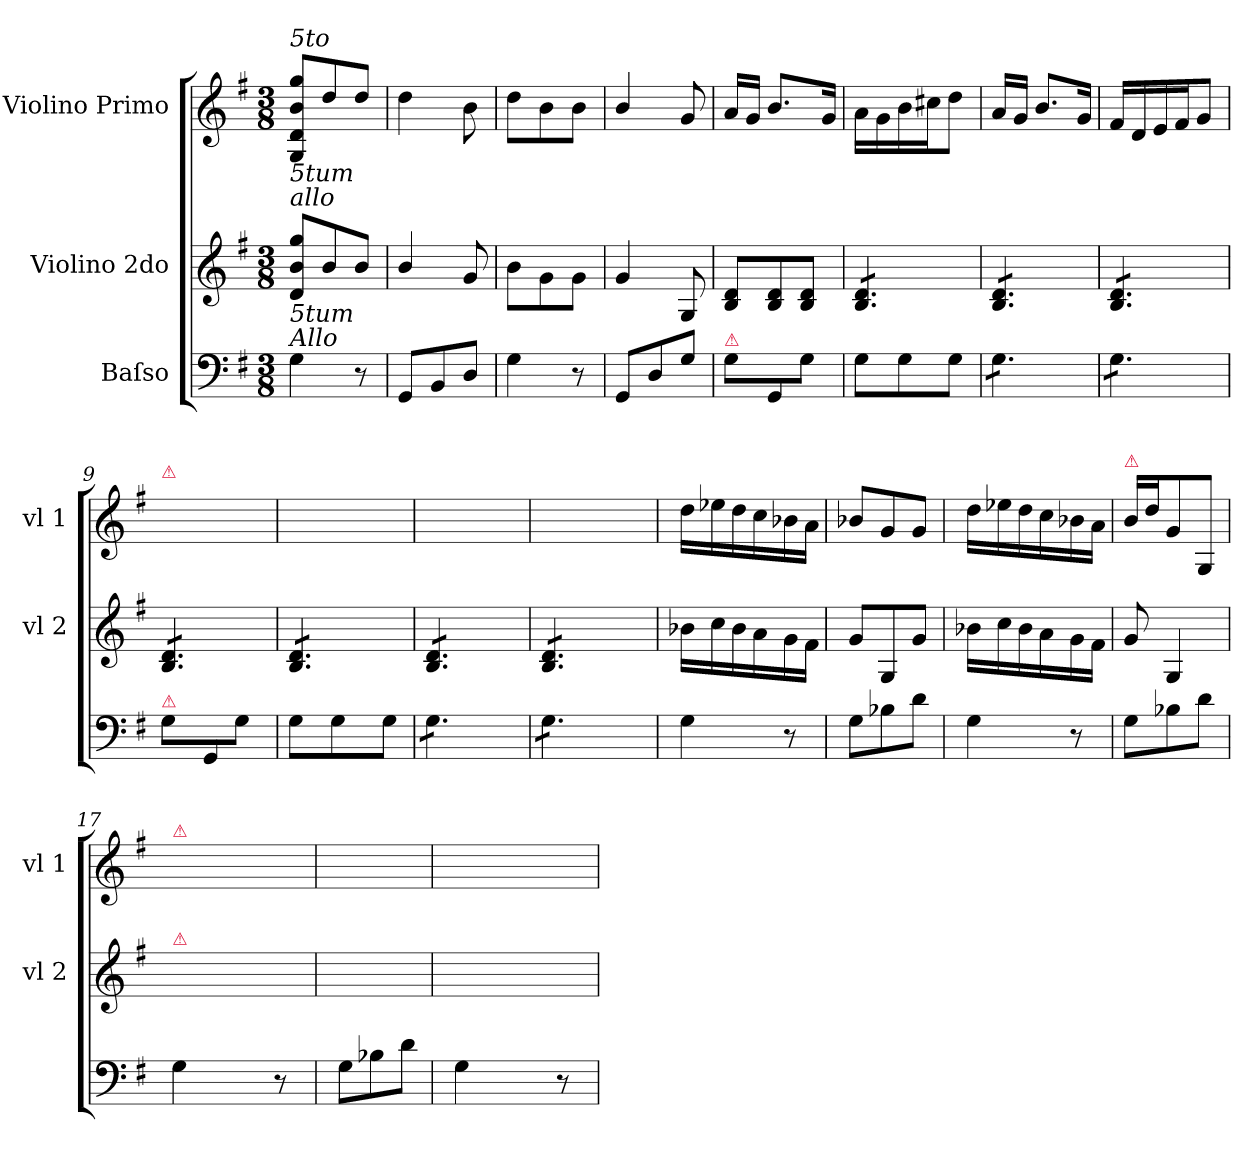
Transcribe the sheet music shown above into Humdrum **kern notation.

**kern	**kern	**kern
*part3	*part2	*part1
*staff3	*staff2	*staff1
*I"Baſso	*I"Violino 2do	*I"Violino Primo
*	*I'vl 2	*I'vl 1
*clefF4	*clefG2	*clefG2
*k[f#]	*k[f#]	*k[f#]
*G:	*G:	*G:
*M3/8	*M3/8	*M3/8
=1	=1	=1
!	!	!LO:TX:a:i:t=5to
!	!LO:TX:a:i:t=allo	!
!	!LO:TX:a:i:t=5tum	!
!LO:TX:a:i:t=Allo	!	!
!LO:TX:a:i:t=5tum	!	!
4G\	8d/ 8b/ 8gg/L	8G/ 8d/ 8b/ 8gg/L
.	8b/	8dd/
8r	8b/J	8dd/J
=2	=2	=2
8GG/L	4b/	4dd\
8BB/	.	.
8D/J	8g/	8b\
=3	=3	=3
4G\	8b\L	8dd\L
.	8g\	8b\
8r	8g\J	8b\J
=4	=4	=4
8GG/L	4g/	4b/
8D/	.	.
8G/J	8G/	8g/
=5	=5	=5
!LO:TX:a:color=crimson:t=⚠	!	!
8G\L	8B/ 8d/L	16a/LL
.	.	16g/JJ
8GG/	8B/ 8d/	8.b/L
8G\J	8B/ 8d/J	.
.	.	16g/Jk
=6	=6	=6
*	*tremolo	*
8G\L	8B/ 8d/L	16a\LL
.	.	16g\
8G\	8B/ 8d/	16b\
.	.	16cc#X\J
8G\J	8B/ 8d/J	8dd\J
=7	=7	=7
*tremolo	*	*
8G\L	8B/ 8d/L	16a/LL
.	.	16g/JJ
8G\	8B/ 8d/	8.b/L
8G\J	8B/ 8d/J	.
.	.	16g/Jk
=8	=8	=8
8G\L	8B/ 8d/L	16f#/LL
.	.	16d/
8G\	8B/ 8d/	16e/
.	.	16f#/J
8G\J	8B/ 8d/J	8g/J
*Xtremolo	*	*
=9	=9	=9
!	!	!LO:TX:a:color=crimson:t=⚠
!LO:TX:a:color=crimson:t=⚠	!	!
8G\L	8B/ 8d/L	16a/LLyy
.	.	16g/JJyy
8GG/	8B/ 8d/	8.b/Lyy
8G\J	8B/ 8d/J	.
.	.	16g/Jkyy
=10	=10	=10
8G\L	8B/ 8d/L	16a\LLyy
.	.	16g\yy
8G\	8B/ 8d/	16b\yy
.	.	16cc#X\Jyy
8G\J	8B/ 8d/J	8dd\Jyy
=11	=11	=11
*tremolo	*	*
8G\L	8B/ 8d/L	16a/LLyy
.	.	16g/JJyy
8G\	8B/ 8d/	8.b/Lyy
8G\J	8B/ 8d/J	.
.	.	16g/Jkyy
=12	=12	=12
8G\L	8B/ 8d/L	16f#/LLyy
.	.	16d/yy
8G\	8B/ 8d/	16e/yy
.	.	16f#/Jyy
8G\J	8B/ 8d/J	8g/Jyy
*	*Xtremolo	*
*Xtremolo	*	*
=13	=13	=13
4G\	16b-X\LL	16dd\LL
.	16cc\	16ee-X\
.	16b-\	16dd\
.	16a\	16cc\
8r	16g\	16b-X\
.	16f#\JJ	16a\JJ
=14	=14	=14
8G\L	8g/L	8b-X/L
8B-X\	8G/	8g/
8d\J	8g/J	8g/J
=15	=15	=15
4G\	16b-X\LL	16dd\LL
.	16cc\	16ee-X\
.	16b-\	16dd\
.	16a\	16cc\
8r	16g\	16b-X\
.	16f#\JJ	16a\JJ
=16	=16	=16
!	!	!LO:TX:a:color=crimson:t=⚠
8G\L	8g/	16b\LL
.	.	16dd\J
8B-X\	4G/	8g/
8d\J	.	8G/J
=17	=17	=17
!	!	!LO:TX:a:color=crimson:t=⚠
!	!LO:TX:a:color=crimson:t=⚠	!
4G\	16b-X\LLyy	16dd\LLyy
.	16cc\yy	16ee-X\yy
.	16b-\yy	16dd\yy
.	16a\yy	16cc\yy
8r	16g\yy	16b-X\yy
.	16f#\JJyy	16a\JJyy
=18	=18	=18
8G\L	8g/Lyy	8b-X/Lyy
8B-X\	8G/yy	8g/yy
8d\J	8g/Jyy	8g/Jyy
=19	=19	=19
4G\	16b-X\LLyy	16dd\LLyy
.	16cc\yy	16ee-X\yy
.	16b-\yy	16dd\yy
.	16a\yy	16cc\yy
8r	16g\yy	16b-X\yy
.	16f#\JJyy	16a\JJyy
=	=	=
*-	*-	*-
